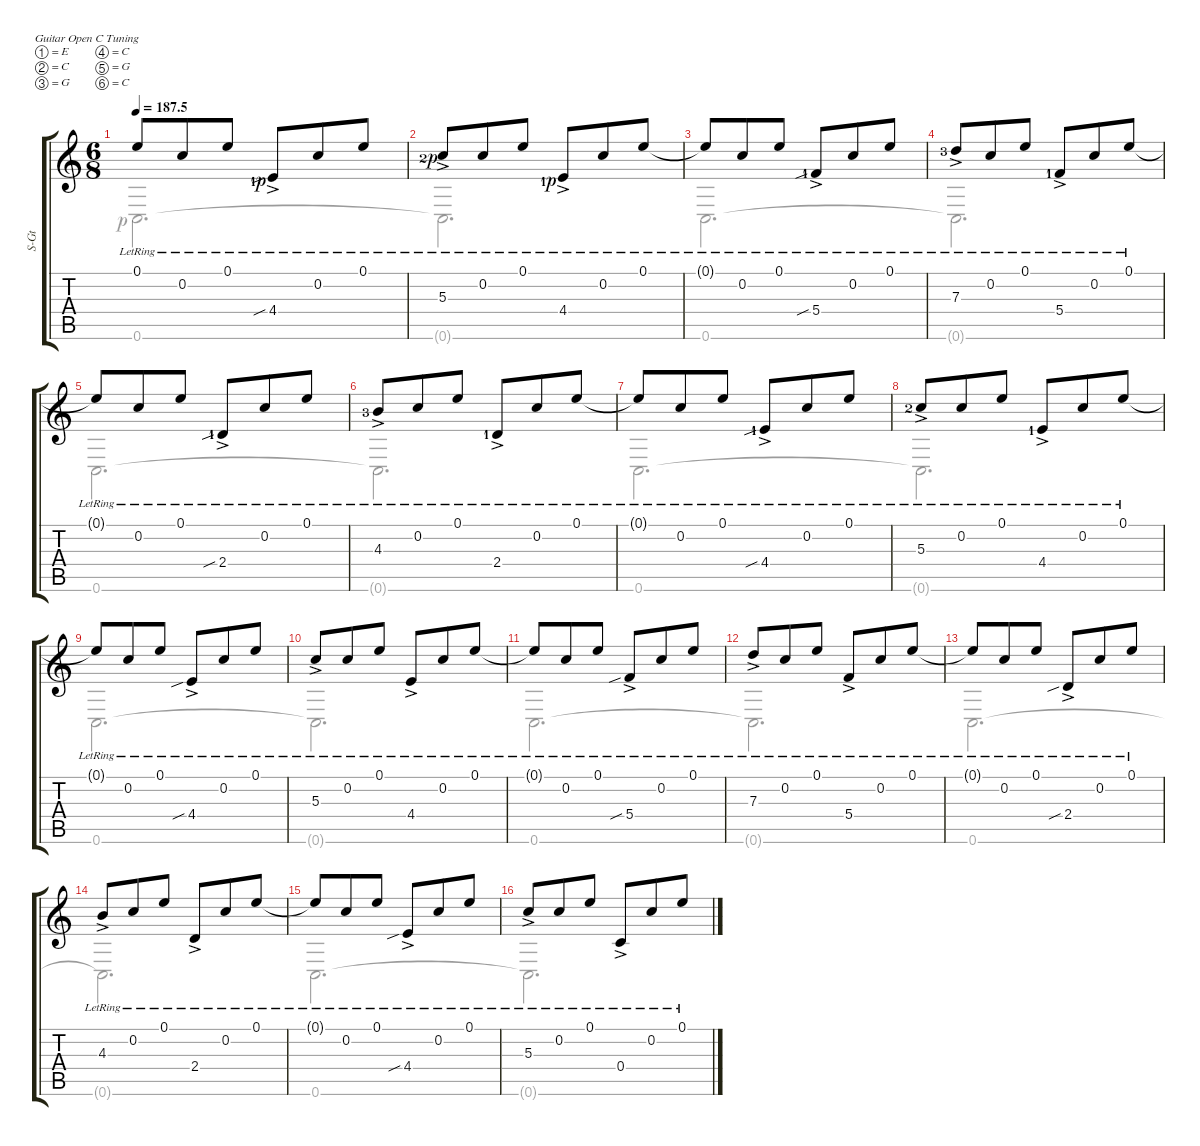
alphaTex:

\defaultSystemsLayout 4
\hideDynamics
\bracketExtendMode groupsimilarinstruments
\otherSystemsTrackNameOrientation horizontal
\track ("Steel-String Guitar" "S-Gt") {instrument acousticguitarsteel}
\staff {score tabs}
\tuning (E4 C4 G3 C3 G2 C2)
\voice
\ts (6 8)
\tempo
187.5
\accidentals auto
\clef g2
\ottava regular
\simile none
\ks c
0.1{lr}.8{dy mp beam Up} 0.2{lr}.8{beam Up} 0.1{lr}.8{beam Up} 4.4{sib ac lr lf 2 rf 1}.8{beam Up} 0.2{lr}.8{beam Up} 0.1{lr}.8{beam Up} |
5.3{ac lr lf 3 rf 1}.8{beam Up} 0.2{lr}.8{beam Up} 0.1{lr}.8{beam Up} 4.4{ac lr lf 2 rf 1}.8{beam Up} 0.2{lr}.8{beam Up} 0.1{lr}.8{beam Up} |
0.1{lr t}.8{beam Up} 0.2{lr}.8{beam Up} 0.1{lr}.8{beam Up} 5.4{sib ac lr lf 2}.8{beam Up} 0.2{lr}.8{beam Up} 0.1{lr}.8{beam Up} |
7.3{ac lr lf 4}.8{beam Up} 0.2{lr}.8{beam Up} 0.1{lr}.8{beam Up} 5.4{ac lr lf 2}.8{beam Up} 0.2{lr}.8{beam Up} 0.1{lr}.8{beam Up} |
0.1{lr t}.8{beam Up} 0.2{lr}.8{beam Up} 0.1{lr}.8{beam Up} 2.4{sib ac lr lf 2}.8{beam Up} 0.2{lr}.8{beam Up} 0.1{lr}.8{beam Up} |
4.3{ac lr lf 4}.8{beam Up} 0.2{lr}.8{beam Up} 0.1{lr}.8{beam Up} 2.4{ac lr lf 2}.8{beam Up} 0.2{lr}.8{beam Up} 0.1{lr}.8{beam Up} |
0.1{lr t}.8{beam Up} 0.2{lr}.8{beam Up} 0.1{lr}.8{beam Up} 4.4{sib ac lr lf 2}.8{beam Up} 0.2{lr}.8{beam Up} 0.1{lr}.8{beam Up} |
5.3{ac lr lf 3}.8{beam Up} 0.2{lr}.8{beam Up} 0.1{lr}.8{beam Up} 4.4{ac lr lf 2}.8{beam Up} 0.2{lr}.8{beam Up} 0.1{lr}.8{beam Up} |
0.1{lr t}.8{beam Up} 0.2{lr}.8{beam Up} 0.1{lr}.8{beam Up} 4.4{sib ac lr}.8{beam Up} 0.2{lr}.8{beam Up} 0.1{lr}.8{beam Up} |
5.3{ac lr}.8{beam Up} 0.2{lr}.8{beam Up} 0.1{lr}.8{beam Up} 4.4{ac lr}.8{beam Up} 0.2{lr}.8{beam Up} 0.1{lr}.8{beam Up} |
0.1{lr t}.8{beam Up} 0.2{lr}.8{beam Up} 0.1{lr}.8{beam Up} 5.4{sib ac lr}.8{beam Up} 0.2{lr}.8{beam Up} 0.1{lr}.8{beam Up} |
7.3{ac lr}.8{beam Up} 0.2{lr}.8{beam Up} 0.1{lr}.8{beam Up} 5.4{ac lr}.8{beam Up} 0.2{lr}.8{beam Up} 0.1{lr}.8{beam Up} |
0.1{lr t}.8{beam Up} 0.2{lr}.8{beam Up} 0.1{lr}.8{beam Up} 2.4{sib ac lr}.8{beam Up} 0.2{lr}.8{beam Up} 0.1{lr}.8{beam Up} |
4.3{ac lr}.8{beam Up} 0.2{lr}.8{beam Up} 0.1{lr}.8{beam Up} 2.4{ac lr}.8{beam Up} 0.2{lr}.8{beam Up} 0.1{lr}.8{beam Up} |
0.1{lr t}.8{beam Up} 0.2{lr}.8{beam Up} 0.1{lr}.8{beam Up} 4.4{sib ac lr}.8{beam Up} 0.2{lr}.8{beam Up} 0.1{lr}.8{beam Up} |
5.3{ac lr}.8{beam Up} 0.2{lr}.8{beam Up} 0.1{lr}.8{beam Up} 0.4{ac lr}.8{beam Up} 0.2{lr}.8{beam Up} 0.1{lr}.8{beam Up}
\voice
\clef g2
\ottava regular
\simile none
\ks c
0.6{rf 1}.2{d dy mf beam Down} |
0.6{t}.2{d beam Down} |
0.6.2{d beam Down} |
0.6{t}.2{d beam Down} |
0.6.2{d beam Down} |
0.6{t}.2{d beam Down} |
0.6.2{d beam Down} |
0.6{t}.2{d beam Down} |
0.6.2{d beam Down} |
0.6{t}.2{d beam Down} |
0.6.2{d beam Down} |
0.6{t}.2{d beam Down} |
0.6.2{d beam Down} |
0.6{t}.2{d beam Down} |
0.6.2{d beam Down} |
0.6{t}.2{d beam Down}
